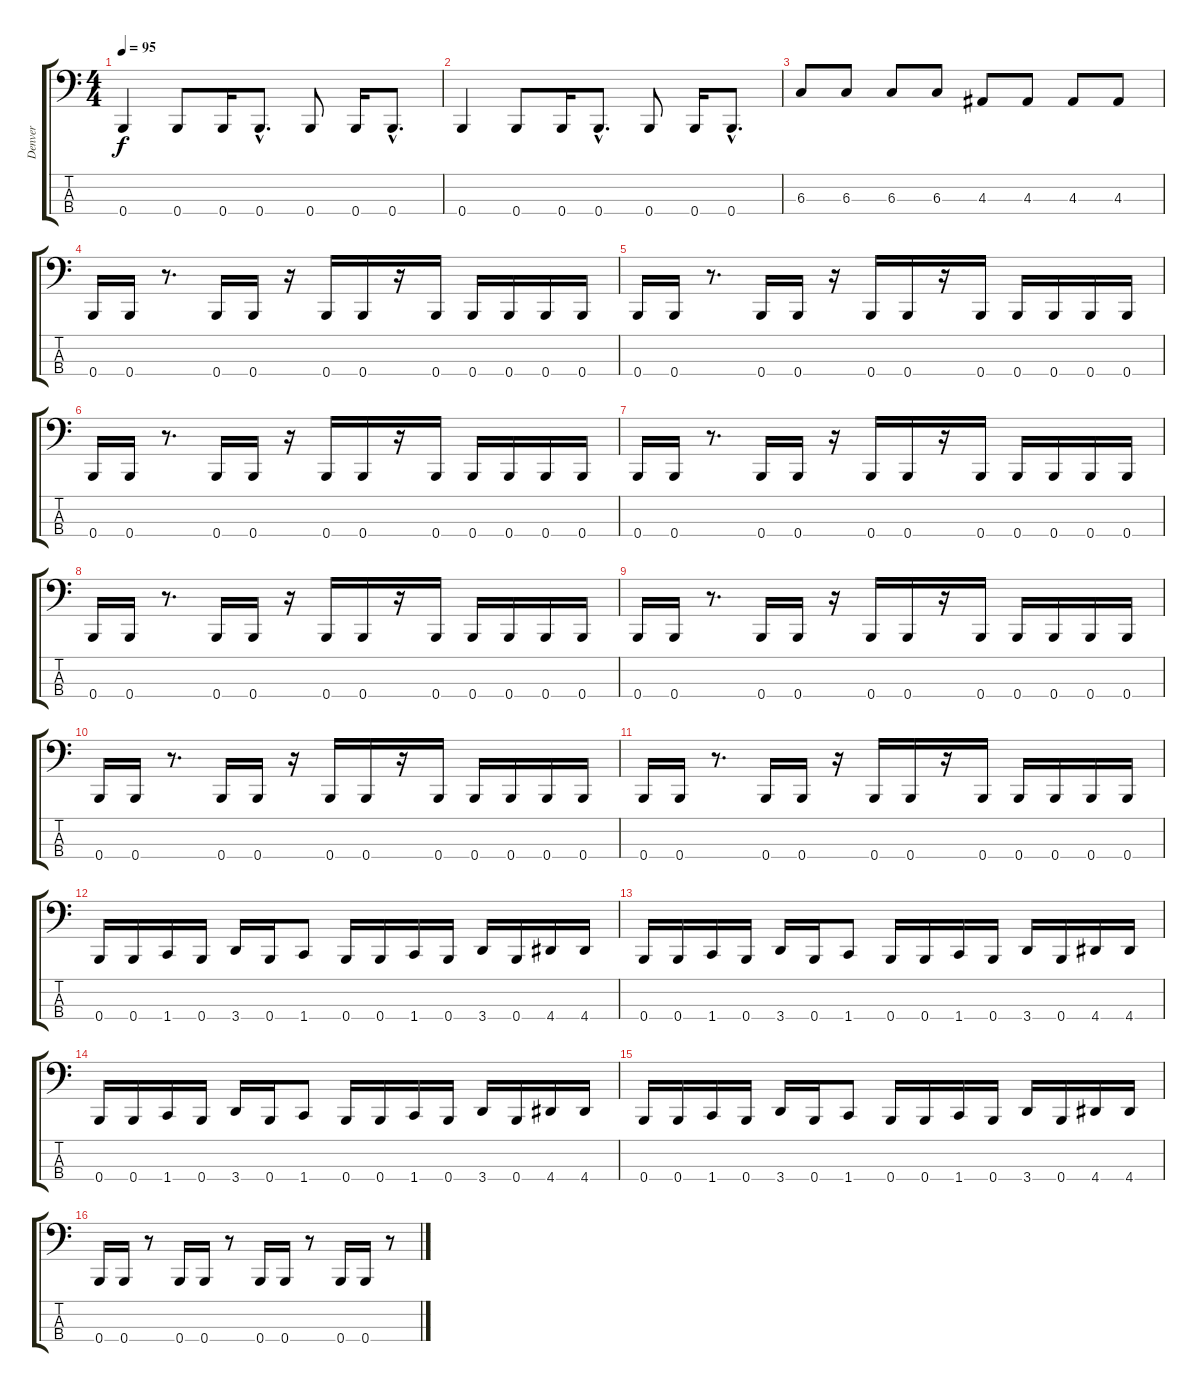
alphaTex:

\track ("Denver" "Denver") {instrument electricbassfinger}
\staff {score tabs}
\tuning (E2 B1 Gb1 B0) {hide}
\ts (4 4)
\tempo 95
\clef f4
\ks c
0.4.4{dy f} 0.4.8 0.4.16 0.4{hac}.8{d} 0.4.8 0.4.16 0.4{hac}.8{d} |
0.4.4 0.4.8 0.4.16 0.4{hac}.8{d} 0.4.8 0.4.16 0.4{hac}.8{d} |
6.3.8 6.3.8 6.3.8 6.3.8 4.3.8 4.3.8 4.3.8 4.3.8 |
0.4.16 0.4.16 r.8{d} 0.4.16 0.4.16 r.16 0.4.16 0.4.16 r.16 0.4.16 0.4.16 0.4.16 0.4.16 0.4.16 |
0.4.16 0.4.16 r.8{d} 0.4.16 0.4.16 r.16 0.4.16 0.4.16 r.16 0.4.16 0.4.16 0.4.16 0.4.16 0.4.16 |
0.4.16 0.4.16 r.8{d} 0.4.16 0.4.16 r.16 0.4.16 0.4.16 r.16 0.4.16 0.4.16 0.4.16 0.4.16 0.4.16 |
0.4.16 0.4.16 r.8{d} 0.4.16 0.4.16 r.16 0.4.16 0.4.16 r.16 0.4.16 0.4.16 0.4.16 0.4.16 0.4.16 |
0.4.16 0.4.16 r.8{d} 0.4.16 0.4.16 r.16 0.4.16 0.4.16 r.16 0.4.16 0.4.16 0.4.16 0.4.16 0.4.16 |
0.4.16 0.4.16 r.8{d} 0.4.16 0.4.16 r.16 0.4.16 0.4.16 r.16 0.4.16 0.4.16 0.4.16 0.4.16 0.4.16 |
0.4.16 0.4.16 r.8{d} 0.4.16 0.4.16 r.16 0.4.16 0.4.16 r.16 0.4.16 0.4.16 0.4.16 0.4.16 0.4.16 |
0.4.16 0.4.16 r.8{d} 0.4.16 0.4.16 r.16 0.4.16 0.4.16 r.16 0.4.16 0.4.16 0.4.16 0.4.16 0.4.16 |
0.4.16 0.4.16 1.4.16 0.4.16 3.4.16 0.4.16 1.4.8 0.4.16 0.4.16 1.4.16 0.4.16 3.4.16 0.4.16 4.4.16 4.4.16 |
0.4.16 0.4.16 1.4.16 0.4.16 3.4.16 0.4.16 1.4.8 0.4.16 0.4.16 1.4.16 0.4.16 3.4.16 0.4.16 4.4.16 4.4.16 |
0.4.16 0.4.16 1.4.16 0.4.16 3.4.16 0.4.16 1.4.8 0.4.16 0.4.16 1.4.16 0.4.16 3.4.16 0.4.16 4.4.16 4.4.16 |
0.4.16 0.4.16 1.4.16 0.4.16 3.4.16 0.4.16 1.4.8 0.4.16 0.4.16 1.4.16 0.4.16 3.4.16 0.4.16 4.4.16 4.4.16 |
0.4.16 0.4.16 r.8 0.4.16 0.4.16 r.8 0.4.16 0.4.16 r.8 0.4.16 0.4.16 r.8
